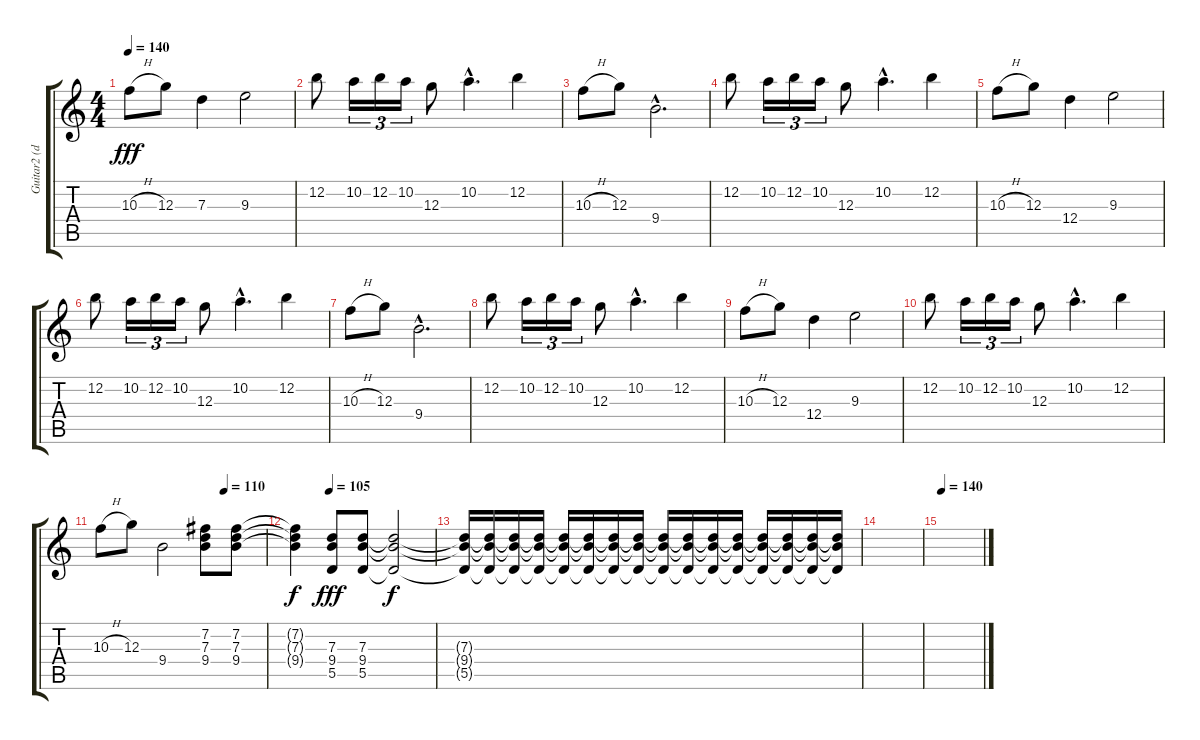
\track ("Guitar2 (dist)" "Guitar2 (d") {instrument distortionguitar}
\staff {score tabs}
\tuning (E4 B3 G3 D3 A2 E2) {hide}
\ts (4 4)
\tempo 140
\clef g2
\ks c
10.3{h}.8{dy fff} 12.3.8 7.3.4 9.3.2 |
12.2.8 10.2.16{tu (3 2)} 12.2.16{tu (3 2)} 10.2.16{tu (3 2)} 12.3.8 10.2{hac}.4{d} 12.2.4 |
10.3{h}.8 12.3.8 9.4{hac}.2{d} |
12.2.8 10.2.16{tu (3 2)} 12.2.16{tu (3 2)} 10.2.16{tu (3 2)} 12.3.8 10.2{hac}.4{d} 12.2.4 |
10.3{h}.8 12.3.8 12.4.4 9.3.2 |
12.2.8 10.2.16{tu (3 2)} 12.2.16{tu (3 2)} 10.2.16{tu (3 2)} 12.3.8 10.2{hac}.4{d} 12.2.4 |
10.3{h}.8 12.3.8 9.4{hac}.2{d} |
12.2.8 10.2.16{tu (3 2)} 12.2.16{tu (3 2)} 10.2.16{tu (3 2)} 12.3.8 10.2{hac}.4{d} 12.2.4 |
10.3{h}.8 12.3.8 12.4.4 9.3.2 |
12.2.8 10.2.16{tu (3 2)} 12.2.16{tu (3 2)} 10.2.16{tu (3 2)} 12.3.8 10.2{hac}.4{d} 12.2.4 |
\tempo (110 0.75)
10.3{h}.8 12.3.8 9.4.2 (7.2 7.3 9.4).8 (7.2 7.3 9.4).8 |
\tempo (105 0.25)
(7.2{t} 7.3{t} 9.4{t}).4{dy f} (7.3 9.4 5.5).8{dy fff} (7.3 9.4 5.5).8 (7.3{t} 9.4{t} 5.5{t}).2{dy f} |
(7.3{t} 9.4{t} 5.5{t}).16{volume 11} (7.3{t} 9.4{t} 5.5{t}).16 (7.3{t} 9.4{t} 5.5{t}).16 (7.3{t} 9.4{t} 5.5{t}).16 (7.3{t} 9.4{t} 5.5{t}).16{volume 8} (7.3{t} 9.4{t} 5.5{t}).16 (7.3{t} 9.4{t} 5.5{t}).16 (7.3{t} 9.4{t} 5.5{t}).16 (7.3{t} 9.4{t} 5.5{t}).16{volume 5} (7.3{t} 9.4{t} 5.5{t}).16 (7.3{t} 9.4{t} 5.5{t}).16 (7.3{t} 9.4{t} 5.5{t}).16 (7.3{t} 9.4{t} 5.5{t}).16{volume 0} (7.3{t} 9.4{t} 5.5{t}).16 (7.3{t} 9.4{t} 5.5{t}).16 (7.3{t} 9.4{t} 5.5{t}).16 |
|
\tempo 140
